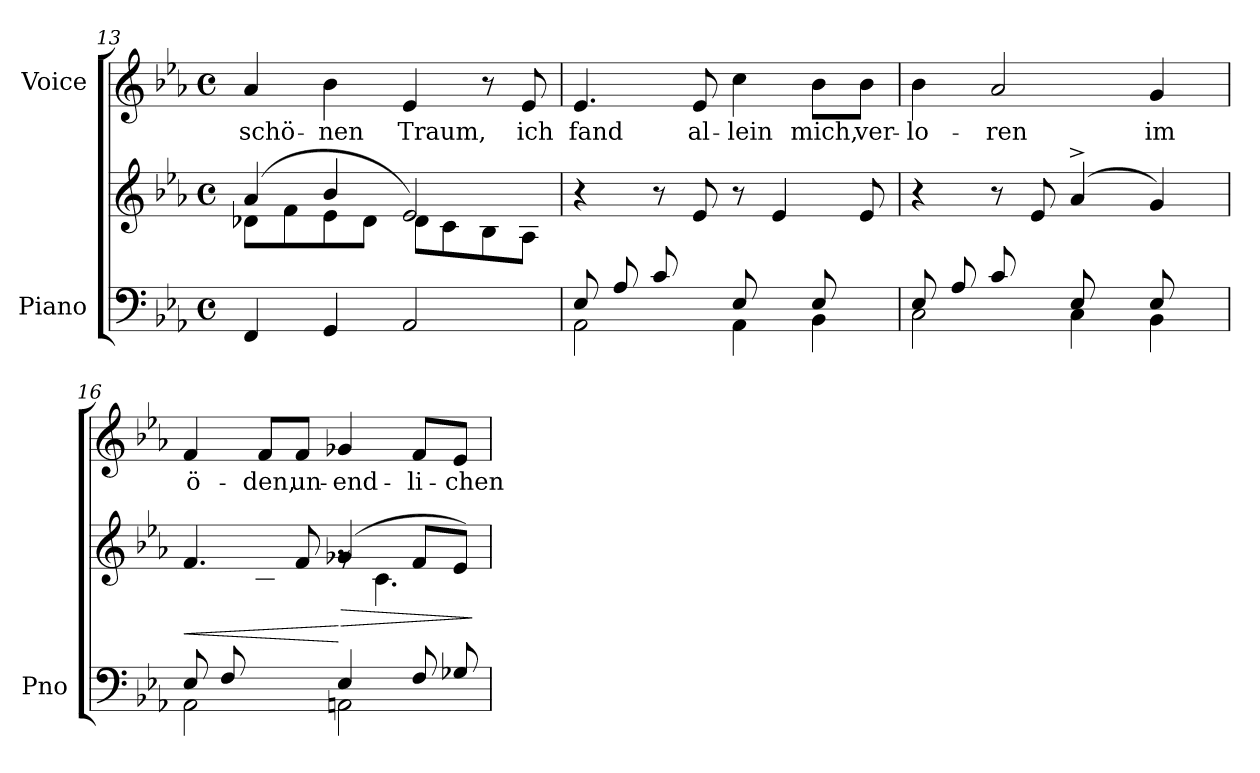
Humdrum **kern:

**kern	**kern	**dynam	**kern	**text
*part2	*part2	*part2	*part1	*part1
*staff3	*staff2	*staff2/3	*staff1	*staff1
*I"Piano	*	*	*I"Voice	*
*I'Pno	*	*	*	*
*clefF4	*clefG2	*	*clefG2	*
*k[b-e-a-]	*k[b-e-a-]	*	*k[b-e-a-]	*
*M4/4	*M4/4	*	*M4/4	*
*met(c)	*met(c)	*	*met(c)	*
=13	=13	=13	=13	=13
*	*^	*	*	*
!	!	!	!	!	!LO:LY:b
4FF/	(>4a-/	8d-X\L	.	4a-/	schö-
.	.	8f\	.	.	.
!	!	!	!	!	!LO:LY:b
4GG/	4b-/	8e-\	.	4b-\	-nen
.	.	8d-\J	.	.	.
!	!	!	!	!	!LO:LY:b
2AA-/	2e-/)	8d-\L	.	4e-/	Traum,
.	.	8c\	.	.	.
.	.	8B-\	.	8r	.
!	!	!	!	!	!LO:LY:b
.	.	8A-\J	.	8e-/	ich
!!LO:LB:g=z
=14	=14	=14	=14	=14	=14
*^	*	*	*	*	*
!	!	!	!	!	!	!LO:LY:b
8E-/L	2AA-\	4r	4.ryy	.	4.e-/	fand
8A-/	.	.	.	.	.	.
8c/	.	8r	.	.	.	.
!	!	!	!	!	!	!LO:LY:b
8ryy	.	8e-/	8e-\J	.	8e-/	al-
!	!	!	!	!	!	!LO:LY:b
8E-/L	4AA-\	8r	8ryy	.	4cc\	-lein
8ryy	.	4e-/	8e-\	.	.	.
!	!	!	!	!	!	!LO:LY:b
8E-/	4BB-\	.	8ryy	.	8b-\L	mich,
!	!	!	!	!	!	!LO:LY:b
8ryy	.	8e-/	8e-\J	.	8b-\J	ver-
=15	=15	=15	=15	=15	=15	=15
!	!	!	!	!	!	!LO:LY:b
8E-/L	2C\	4r	4.ryy	.	4b-\	-lo-
8A-/	.	.	.	.	.	.
!	!	!	!	!	!	!LO:LY:b
8c/	.	8r	.	.	2a-/	-ren
8ryy	.	8e-/	8e-\J	.	.	.
8E-/L	4C\	(>4a-^/	8ryy	.	.	.
8ryy	.	.	8e-\	.	.	.
!	!	!	!	!	!	!LO:LY:b
8E-/	4BB-\	4g/)	8ryy	.	4g/	im
8ryy	.	.	8e-\J	.	.	.
=16	=16	=16	=16	=16	=16	=16
!	!	!	!	!LO:HP:b	!	!LO:LY:b
*	*	*	*^	*	*	*
8E-/L	2AA-\	4.f/	2ryy	4ryy	<	4f/	ö-
8F/	.	.	.	.	.	.	.
!	!	!	!	!	!	!	!LO:LY:b
4ryy	.	.	.	8c\	.	8f/L	-den,
!	!	!	!	!	!	!	!LO:LY:b
.	.	8f/	.	8e-\J	.	8f/J	un-
!	!	!	!	!	!LO:HP:n=1:b	!	!LO:LY:b
4E-/	2AAn\	(>4g-X/	8rg	2ryy	[ >	4g-X/	-end-
.	.	.	4.c\	.	.	.	.
!	!	!	!	!	!	!	!LO:LY:b
8F/L	.	8f/L	.	.	.	8f/L	-li-
!	!	!	!	!	!	!	!LO:LY:b
8G-X/J	.	8e-/J)	.	.	.	8e-/J	-chen
*v	*v	*	*	*	*	*	*
*	*v	*v	*v	*	*	*
.	.	]	.	.
=	=	=	=	=
*-	*-	*-	*-	*-
